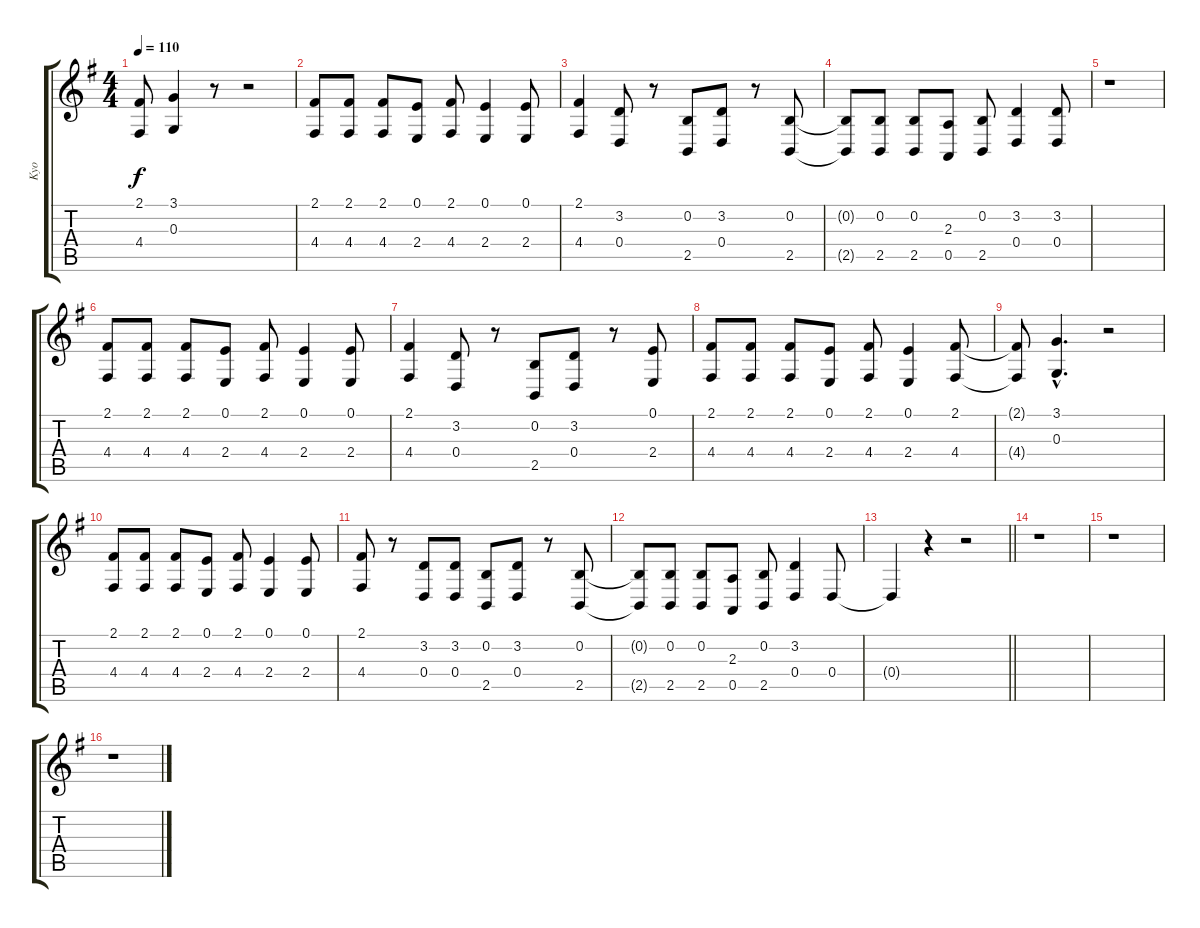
\track ("Kyo" "Kyo") {instrument clarinet}
\staff {score tabs}
\tuning (E4 B3 G3 D3 A2 E2) {hide}
\ts (4 4)
\tempo 110
\clef g2
\ks g
(2.1{t} 4.4{t}).8{dy f} (3.1 0.3).4 r.8 r.2 |
(2.1 4.4).8 (2.1 4.4).8 (2.1 4.4).8 (0.1 2.4).8 (2.1 4.4).8 (0.1 2.4).4 (0.1 2.4).8 |
(2.1 4.4).4 (3.2 0.4).8 r.8 (0.2 2.5).8 (3.2 0.4).8 r.8 (0.2 2.5).8 |
(0.2{t} 2.5{t}).8 (0.2 2.5).8 (0.2 2.5).8 (2.3 0.5).8 (0.2 2.5).8 (3.2 0.4).4 (3.2 0.4).8 |
r.1 |
(2.1 4.4).8 (2.1 4.4).8 (2.1 4.4).8 (0.1 2.4).8 (2.1 4.4).8 (0.1 2.4).4 (0.1 2.4).8 |
(2.1 4.4).4 (3.2 0.4).8 r.8 (0.2 2.5).8 (3.2 0.4).8 r.8 (0.1 2.4).8 |
(2.1 4.4).8 (2.1 4.4).8 (2.1 4.4).8 (0.1 2.4).8 (2.1 4.4).8 (0.1 2.4).4 (2.1 4.4).8 |
(2.1{t} 4.4{t}).8 (3.1{hac} 0.3{hac}).4{d} r.2 |
(2.1 4.4).8 (2.1 4.4).8 (2.1 4.4).8 (0.1 2.4).8 (2.1 4.4).8 (0.1 2.4).4 (0.1 2.4).8 |
(2.1 4.4).8 r.8 (3.2 0.4).8 (3.2 0.4).8 (0.2 2.5).8 (3.2 0.4).8 r.8 (0.2 2.5).8 |
(0.2{t} 2.5{t}).8 (0.2 2.5).8 (0.2 2.5).8 (2.3 0.5).8 (0.2 2.5).8 (3.2 0.4).4 0.4.8 |
\barLineRight lightlight
0.4{t}.4 r.4 r.2 |
r.1 |
r.1 |
r.1
